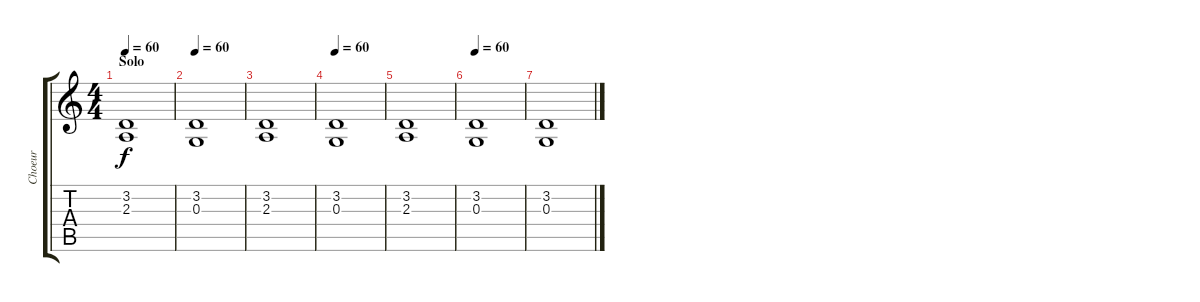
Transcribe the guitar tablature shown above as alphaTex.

\track ("Choeur" "Choeur") {instrument choiraahs}
\staff {score tabs}
\tuning (E4 B3 G3 D3 A2 E2) {hide}
\ts (4 4)
\section ("" "Solo")
\tempo 60
\clef g2
\ks c
(3.2 2.3).1{dy f} |
\tempo 60
(3.2 0.3).1 |
(3.2 2.3).1 |
\tempo 60
(3.2 0.3).1 |
(3.2 2.3).1 |
\tempo 60
(3.2 0.3).1 |
(3.2 0.3).1
